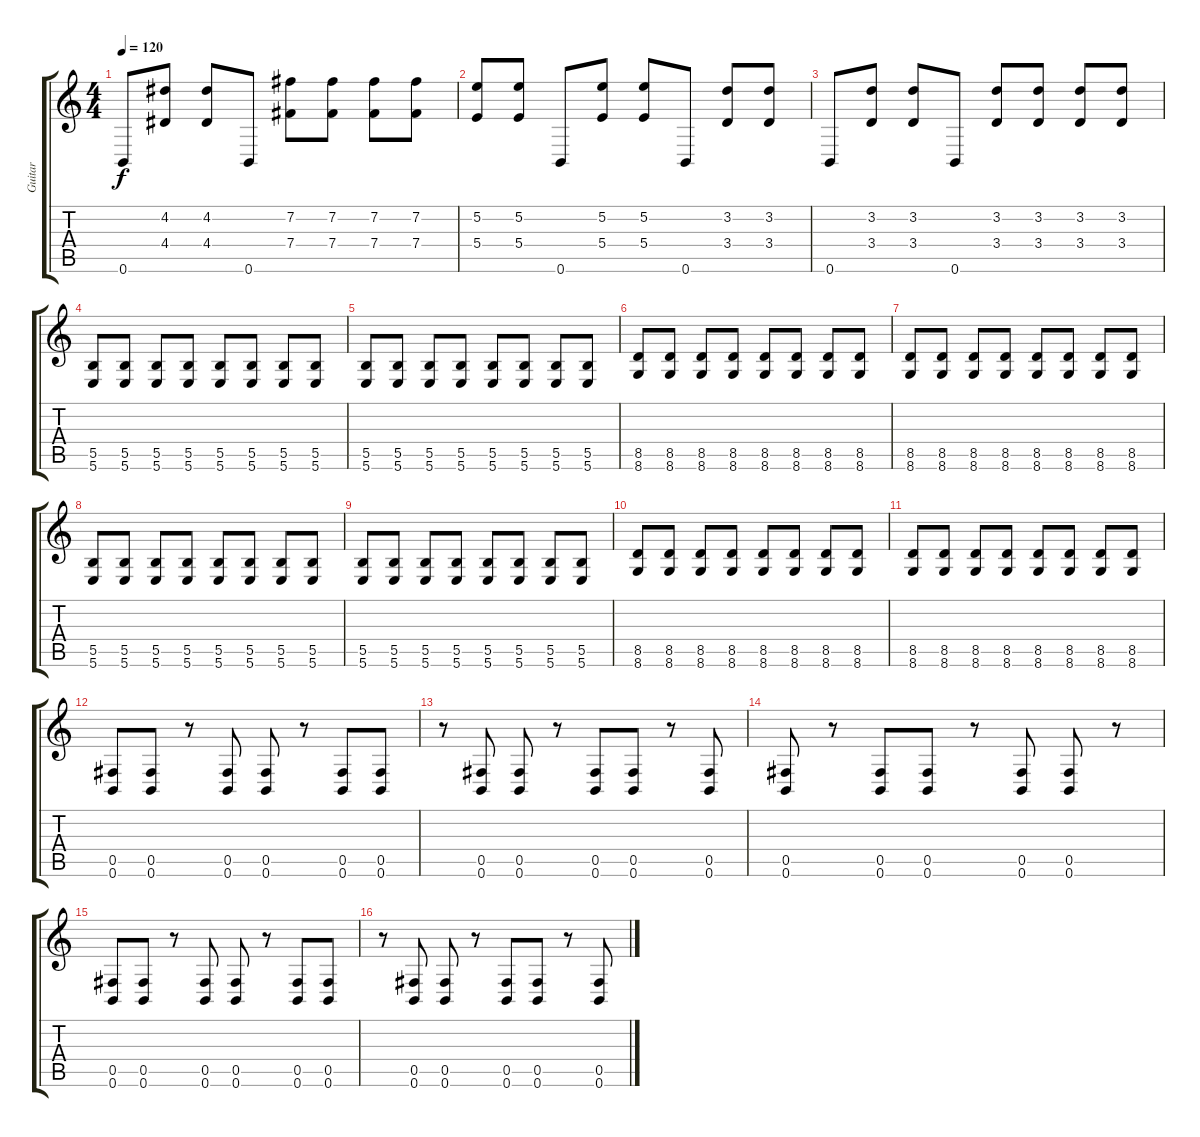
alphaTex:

\track ("Guitar" "Guitar") {instrument distortionguitar}
\staff {score tabs}
\tuning (Eb4 B3 Gb3 B2 Gb2 B1) {hide}
\ts (4 4)
\tempo 120
\clef g2
\ks c
0.6.8{dy f} (4.2 4.4).8 (4.2 4.4).8 0.6.8 (7.2 7.4).8 (7.2 7.4).8 (7.2 7.4).8 (7.2 7.4).8 |
(5.2 5.4).8 (5.2 5.4).8 0.6.8 (5.2 5.4).8 (5.2 5.4).8 0.6.8 (3.2 3.4).8 (3.2 3.4).8 |
0.6.8 (3.2 3.4).8 (3.2 3.4).8 0.6.8 (3.2 3.4).8 (3.2 3.4).8 (3.2 3.4).8 (3.2 3.4).8 |
(5.5 5.6).8 (5.5 5.6).8 (5.5 5.6).8 (5.5 5.6).8 (5.5 5.6).8 (5.5 5.6).8 (5.5 5.6).8 (5.5 5.6).8 |
(5.5 5.6).8 (5.5 5.6).8 (5.5 5.6).8 (5.5 5.6).8 (5.5 5.6).8 (5.5 5.6).8 (5.5 5.6).8 (5.5 5.6).8 |
(8.5 8.6).8 (8.5 8.6).8 (8.5 8.6).8 (8.5 8.6).8 (8.5 8.6).8 (8.5 8.6).8 (8.5 8.6).8 (8.5 8.6).8 |
(8.5 8.6).8 (8.5 8.6).8 (8.5 8.6).8 (8.5 8.6).8 (8.5 8.6).8 (8.5 8.6).8 (8.5 8.6).8 (8.5 8.6).8 |
(5.5 5.6).8 (5.5 5.6).8 (5.5 5.6).8 (5.5 5.6).8 (5.5 5.6).8 (5.5 5.6).8 (5.5 5.6).8 (5.5 5.6).8 |
(5.5 5.6).8 (5.5 5.6).8 (5.5 5.6).8 (5.5 5.6).8 (5.5 5.6).8 (5.5 5.6).8 (5.5 5.6).8 (5.5 5.6).8 |
(8.5 8.6).8 (8.5 8.6).8 (8.5 8.6).8 (8.5 8.6).8 (8.5 8.6).8 (8.5 8.6).8 (8.5 8.6).8 (8.5 8.6).8 |
(8.5 8.6).8 (8.5 8.6).8 (8.5 8.6).8 (8.5 8.6).8 (8.5 8.6).8 (8.5 8.6).8 (8.5 8.6).8 (8.5 8.6).8 |
(0.5 0.6).8 (0.5 0.6).8 r.8 (0.5 0.6).8 (0.5 0.6).8 r.8 (0.5 0.6).8 (0.5 0.6).8 |
r.8 (0.5 0.6).8 (0.5 0.6).8 r.8 (0.5 0.6).8 (0.5 0.6).8 r.8 (0.5 0.6).8 |
(0.5 0.6).8 r.8 (0.5 0.6).8 (0.5 0.6).8 r.8 (0.5 0.6).8 (0.5 0.6).8 r.8 |
(0.5 0.6).8 (0.5 0.6).8 r.8 (0.5 0.6).8 (0.5 0.6).8 r.8 (0.5 0.6).8 (0.5 0.6).8 |
r.8 (0.5 0.6).8 (0.5 0.6).8 r.8 (0.5 0.6).8 (0.5 0.6).8 r.8 (0.5 0.6).8
